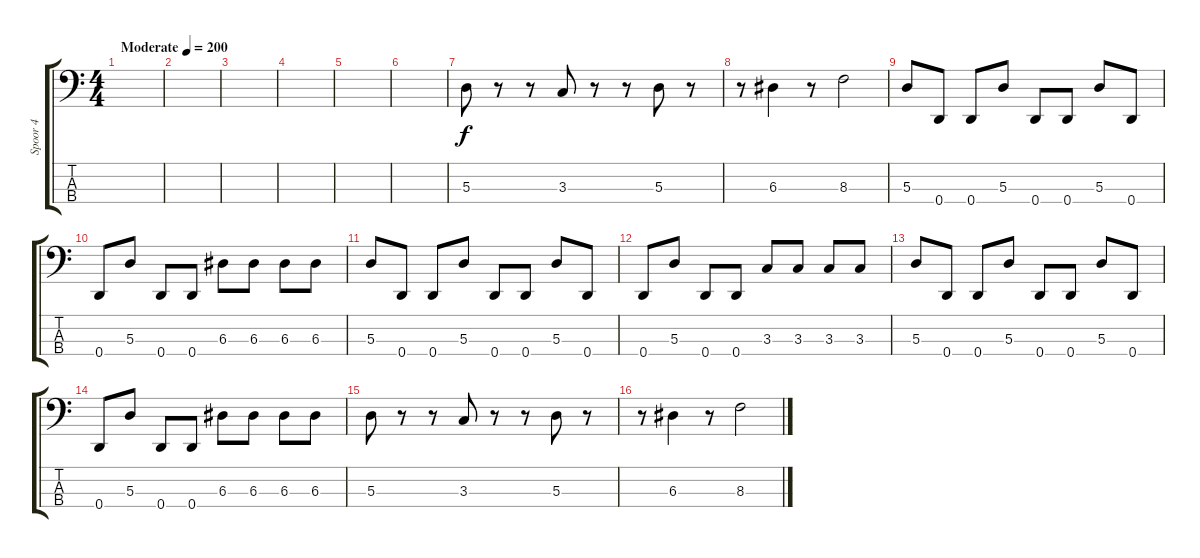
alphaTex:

\track ("Spoor 4" "Spoor 4") {instrument electricbassfinger}
\staff {score tabs}
\tuning (G2 D2 A1 D1) {hide}
\ts (4 4)
\tempo (200 "Moderate")
\clef f4
\ks c
|
|
|
|
|
|
5.3.8 r.8 r.8 3.3.8 r.8 r.8 5.3.8 r.8 |
r.8 6.3.4 r.8 8.3.2 |
5.3.8 0.4.8 0.4.8 5.3.8 0.4.8 0.4.8 5.3.8 0.4.8 |
0.4.8 5.3.8 0.4.8 0.4.8 6.3.8 6.3.8 6.3.8 6.3.8 |
5.3.8 0.4.8 0.4.8 5.3.8 0.4.8 0.4.8 5.3.8 0.4.8 |
0.4.8 5.3.8 0.4.8 0.4.8 3.3.8 3.3.8 3.3.8 3.3.8 |
5.3.8 0.4.8 0.4.8 5.3.8 0.4.8 0.4.8 5.3.8 0.4.8 |
0.4.8 5.3.8 0.4.8 0.4.8 6.3.8 6.3.8 6.3.8 6.3.8 |
5.3.8 r.8 r.8 3.3.8 r.8 r.8 5.3.8 r.8 |
r.8 6.3.4 r.8 8.3.2
